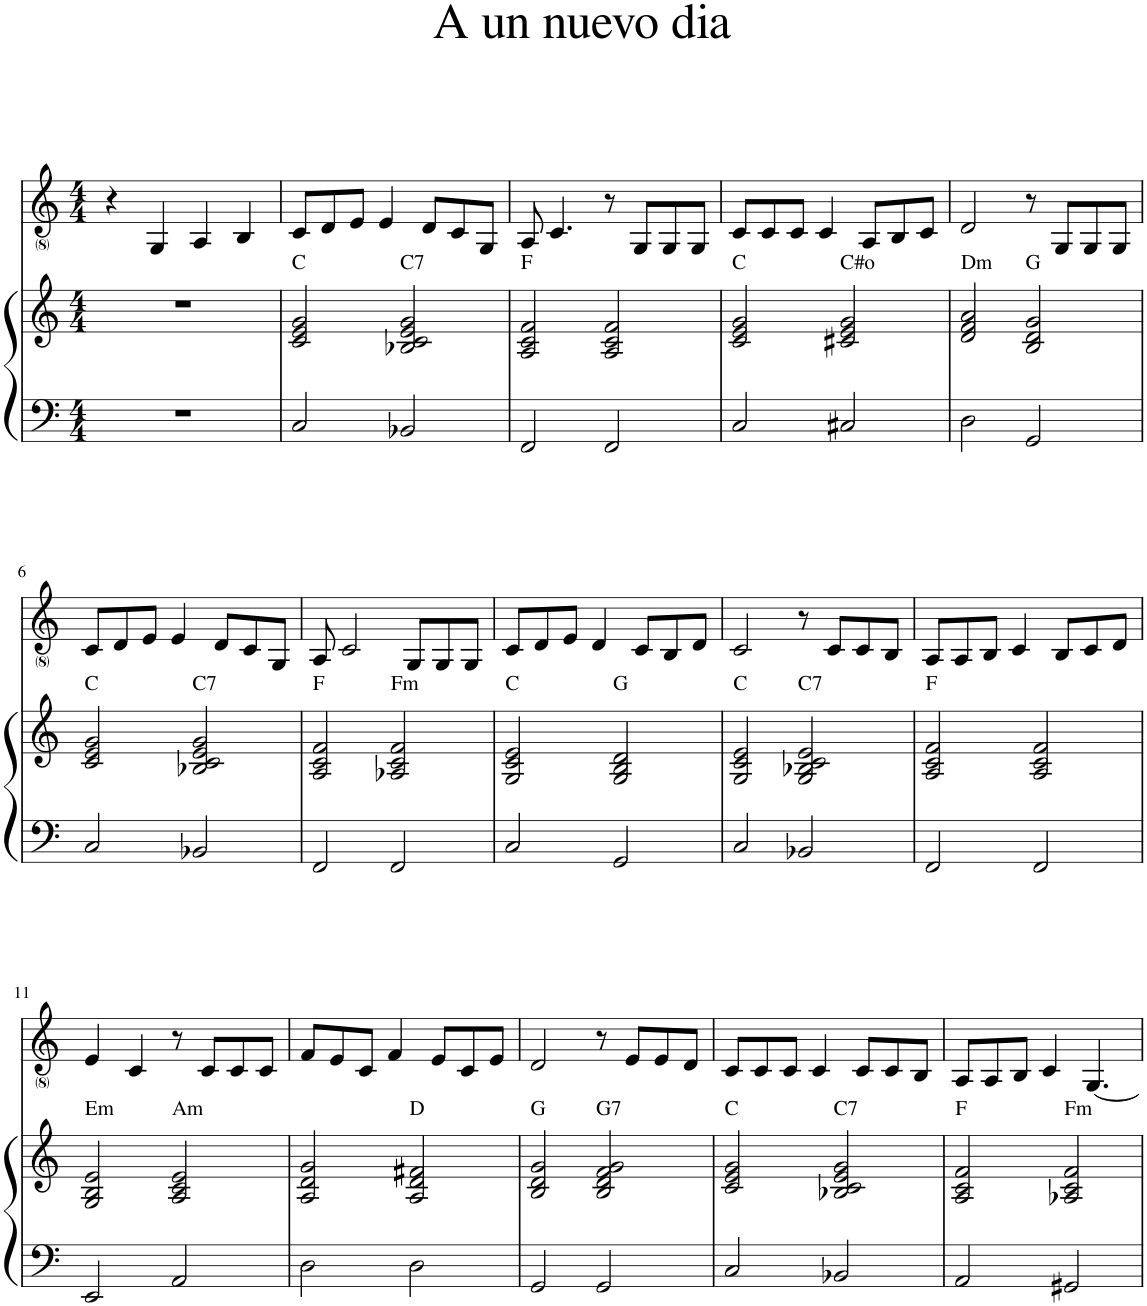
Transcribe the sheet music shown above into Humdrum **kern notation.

**kern	**kern	**kern
*part2	*part2	*part1
*staff3	*staff2	*staff1
*I"Piano	*	*I"Voice
*I'Pno	*	*
*clefF4	*clefG2	*clefG2
*k[]	*k[]	*k[]
*M4/4	*M4/4	*M4/4
=1	=1	=1
1r	1r	4r
.	.	4G/
.	.	4A/
.	.	4B/
=2	=2	=2
!	!LO:TX:a:t=C	!
2C/	2c/ 2e/ 2g/	8c/L
.	.	8d/
.	.	8e/J
.	.	4e/
!	!LO:TX:a:t=C7	!
2BB-X/	2B-X/ 2c/ 2e/ 2g/	.
.	.	8d/L
.	.	8c/
.	.	8G/J
=3	=3	=3
!	!LO:TX:a:t=F	!
2FF/	2A/ 2c/ 2f/	8A/
.	.	4.c/
2FF/	2A/ 2c/ 2f/	8r
.	.	8G/L
.	.	8G/
.	.	8G/J
=4	=4	=4
!	!LO:TX:a:t=C	!
2C/	2c/ 2e/ 2g/	8c/L
.	.	8c/
.	.	8c/J
.	.	4c/
!	!LO:TX:a:t=C#o	!
2C#X/	2c#X/ 2e/ 2g/	.
.	.	8A/L
.	.	8B/
.	.	8c/J
=5	=5	=5
!	!LO:TX:a:t=Dm	!
2D\	2d/ 2f/ 2a/	2d/
!	!LO:TX:a:t=G	!
2GG/	2B/ 2d/ 2g/	8r
.	.	8G/L
.	.	8G/
.	.	8G/J
!!LO:LB:g=z
=6	=6	=6
!	!LO:TX:a:t=C	!
2C/	2c/ 2e/ 2g/	8c/L
.	.	8d/
.	.	8e/J
.	.	4e/
!	!LO:TX:a:t=C7	!
2BB-X/	2B-X/ 2c/ 2e/ 2g/	.
.	.	8d/L
.	.	8c/
.	.	8G/J
=7	=7	=7
!	!LO:TX:a:t=F	!
2FF/	2A/ 2c/ 2f/	8A/
.	.	2c/
!	!LO:TX:a:t=Fm	!
2FF/	2A-X/ 2c/ 2f/	.
.	.	8G/L
.	.	8G/
.	.	8G/J
=8	=8	=8
!	!LO:TX:a:t=C	!
2C/	2G/ 2c/ 2e/	8c/L
.	.	8d/
.	.	8e/J
.	.	4d/
!	!LO:TX:a:t=G	!
2GG/	2G/ 2B/ 2d/	.
.	.	8c/L
.	.	8B/
.	.	8d/J
=9	=9	=9
!	!LO:TX:a:t=C	!
2C/	2G/ 2c/ 2e/	2c/
!	!LO:TX:a:t=C7	!
2BB-X/	2G/ 2B-X/ 2c/ 2e/	8r
.	.	8c/L
.	.	8c/
.	.	8B/J
=10	=10	=10
!	!LO:TX:a:t=F	!
2FF/	2A/ 2c/ 2f/	8A/L
.	.	8A/
.	.	8B/J
.	.	4c/
2FF/	2A/ 2c/ 2f/	.
.	.	8B/L
.	.	8c/
.	.	8d/J
!!LO:LB:g=z
=11	=11	=11
!	!LO:TX:a:t=Em	!
2EE/	2G/ 2B/ 2e/	4e/
.	.	4c/
!	!LO:TX:a:t=Am	!
2AA/	2A/ 2c/ 2e/	8r
.	.	8c/L
.	.	8c/
.	.	8c/J
=12	=12	=12
2D\	2A/ 2d/ 2g/	8f/L
.	.	8e/
.	.	8c/J
.	.	4f/
!	!LO:TX:a:t=D	!
2D\	2A/ 2d/ 2f#X/	.
.	.	8e/L
.	.	8c/
.	.	8e/J
=13	=13	=13
!	!LO:TX:a:t=G	!
2GG/	2B/ 2d/ 2g/	2d/
!	!LO:TX:a:t=G7	!
2GG/	2B/ 2d/ 2f/ 2g/	8r
.	.	8e/L
.	.	8e/
.	.	8d/J
=14	=14	=14
!	!LO:TX:a:t=C	!
2C/	2c/ 2e/ 2g/	8c/L
.	.	8c/
.	.	8c/J
.	.	4c/
!	!LO:TX:a:t=C7	!
2BB-X/	2B-X/ 2c/ 2e/ 2g/	.
.	.	8c/L
.	.	8c/
.	.	8B/J
=15	=15	=15
!	!LO:TX:a:t=F	!
2AA/	2A/ 2c/ 2f/	8A/L
.	.	8A/
.	.	8B/J
.	.	4c/
!	!LO:TX:a:t=Fm	!
2GG#X/	2A-X/ 2c/ 2f/	.
.	.	[4.G/
=	=	=
*-	*-	*-
